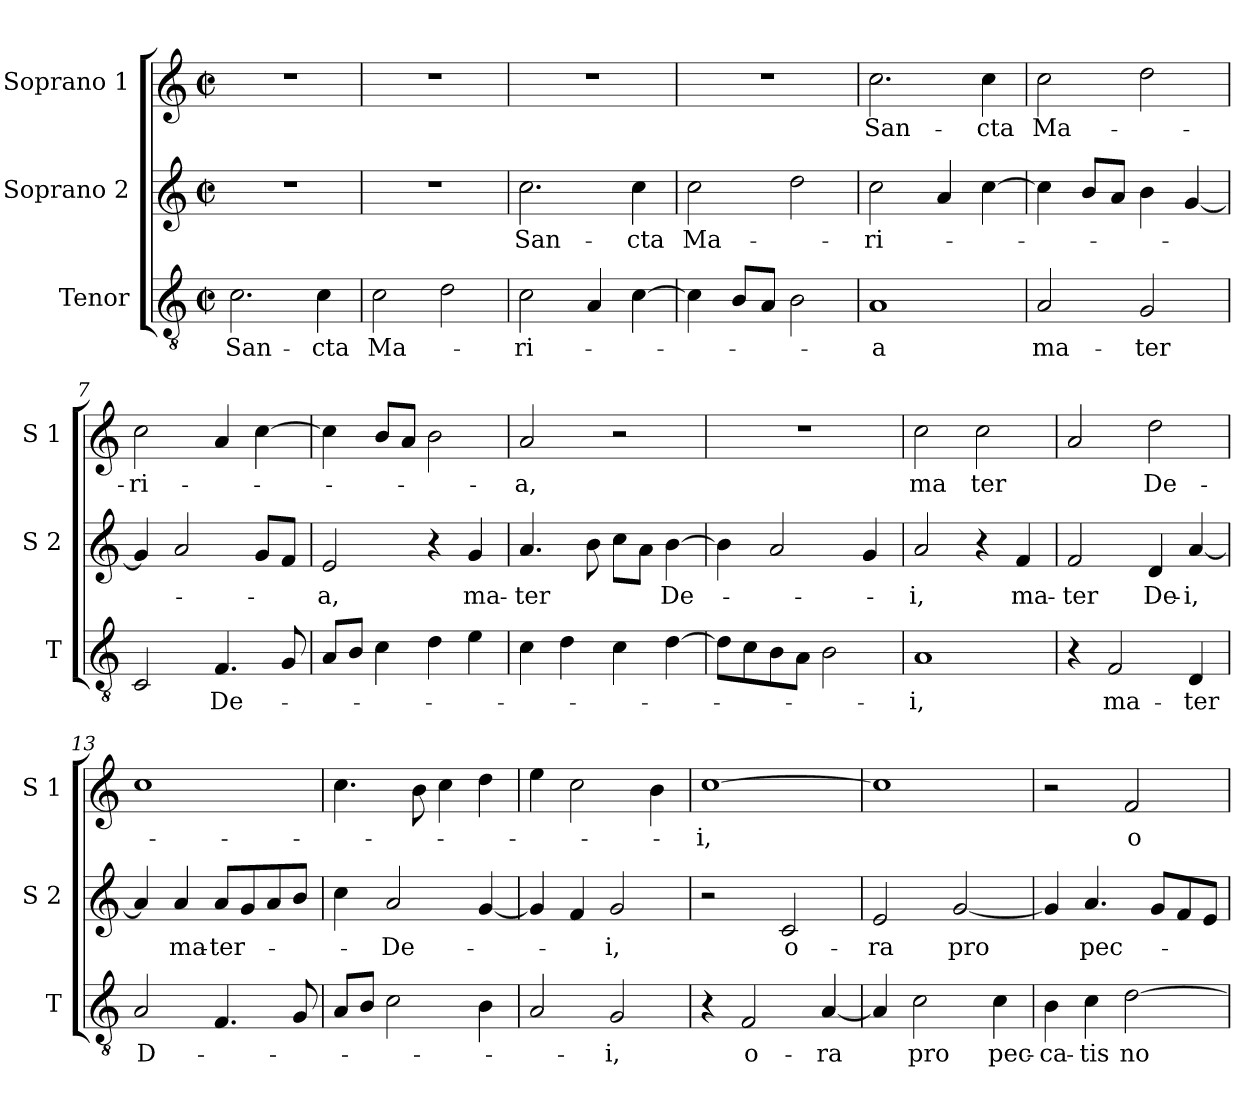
**kern	**text	**kern	**text	**kern	**text
*part3	*part3	*part2	*part2	*part1	*part1
*staff3	*staff3	*staff2	*staff2	*staff1	*staff1
*I"Tenor	*	*I"Soprano 2	*	*I"Soprano 1	*
*I'T	*	*I'S 2	*	*I'S 1	*
*clefGv2	*	*clefG2	*	*clefG2	*
*k[]	*	*k[]	*	*k[]	*
*C:	*	*C:	*	*C:	*
*M2/2	*	*M2/2	*	*M2/2	*
*met(c|)	*	*met(c|)	*	*met(c|)	*
=1	=1	=1	=1	=1	=1
!	!LO:LY:b	!	!	!	!
2.c\	San-	1r	.	1r	.
!	!LO:LY:b	!	!	!	!
4c\	-cta	.	.	.	.
=2	=2	=2	=2	=2	=2
!	!LO:LY:b	!	!	!	!
2c\	Ma-	1r	.	1r	.
2d\	.	.	.	.	.
=3	=3	=3	=3	=3	=3
!	!LO:LY:b	!	!LO:LY:b	!	!
2c\	-ri-	2.cc\	San-	1r	.
4A/	.	.	.	.	.
!	!	!	!LO:LY:b	!	!
[4c\	.	4cc\	-cta	.	.
=4	=4	=4	=4	=4	=4
!	!	!	!LO:LY:b	!	!
4c\]	.	2cc\	Ma-	1r	.
8B/L	.	.	.	.	.
8A/J	.	.	.	.	.
2B\	.	2dd\	.	.	.
=5	=5	=5	=5	=5	=5
!	!LO:LY:b	!	!LO:LY:b	!	!LO:LY:b
1A	-a	2cc\	-ri-	2.cc\	San-
.	.	4a/	.	.	.
!	!	!	!	!	!LO:LY:b
.	.	[4cc\	.	4cc\	-cta
!!LO:LB:g=z
=6	=6	=6	=6	=6	=6
!	!LO:LY:b	!	!	!	!LO:LY:b
2A/	ma-	4cc\]	.	2cc\	Ma-
.	.	8b/L	.	.	.
.	.	8a/J	.	.	.
!	!LO:LY:b	!	!	!	!
2G/	-ter	4b\	.	2dd\	.
.	.	[4g/	.	.	.
=7	=7	=7	=7	=7	=7
!	!	!	!	!	!LO:LY:b
2C/	.	4g/]	.	2cc\	-ri-
.	.	2a/	.	.	.
!	!LO:LY:b	!	!	!	!
4.F/	De-	.	.	4a/	.
.	.	8g/L	.	[4cc\	.
8G/	.	8f/J	.	.	.
=8	=8	=8	=8	=8	=8
!	!	!	!LO:LY:b	!	!
8A/L	.	2e/	-a,	4cc\]	.
8B/J	.	.	.	.	.
4c\	.	.	.	8b/L	.
.	.	.	.	8a/J	.
4d\	.	4r	.	2b\	.
!	!	!	!LO:LY:b	!	!
4e\	.	4g/	ma-	.	.
=9	=9	=9	=9	=9	=9
!	!	!	!LO:LY:b	!	!LO:LY:b
4c\	.	4.a/	-ter	2a/	-a,
4d\	.	.	.	.	.
.	.	8b\	.	.	.
4c\	.	8cc\L	.	2r	.
.	.	8a\J	.	.	.
!	!	!	!LO:LY:b	!	!
[4d\	.	[4b\	De-	.	.
=10	=10	=10	=10	=10	=10
8d\L]	.	4b\]	.	1r	.
8c\	.	.	.	.	.
8B\	.	2a/	.	.	.
8A\J	.	.	.	.	.
2B\	.	.	.	.	.
.	.	4g/	.	.	.
!!LO:LB:g=z
=11	=11	=11	=11	=11	=11
!	!LO:LY:b	!	!LO:LY:b	!	!LO:LY:b
1A	-i,	2a/	-i,	2cc\	ma
!	!	!	!	!	!LO:LY:b
.	.	4r	.	2cc\	ter
!	!	!	!LO:LY:b	!	!
.	.	4f/	ma-	.	.
=12	=12	=12	=12	=12	=12
!	!	!	!LO:LY:b	!	!
4r	.	2f/	-ter	2a/	.
!	!LO:LY:b	!	!	!	!
2F/	ma-	.	.	.	.
!	!	!	!LO:LY:b	!	!LO:LY:b
.	.	4d/	De-	2dd\	De-
!	!LO:LY:b	!	!LO:LY:b	!	!
4D/	-ter	[4a/	-i,	.	.
=13	=13	=13	=13	=13	=13
!	!LO:LY:b	!	!	!	!
2A/	D-	4a/]	.	1cc	.
!	!	!	!LO:LY:b	!	!
.	.	4a/	ma-	.	.
!	!	!	!LO:LY:b	!	!
4.F/	.	8a/L	-ter-	.	.
.	.	8g/	.	.	.
.	.	8a/	.	.	.
8G/	.	8b/J	.	.	.
=14	=14	=14	=14	=14	=14
8A/L	.	4cc\	.	4.cc\	.
8B/J	.	.	.	.	.
!	!	!	!LO:LY:b	!	!
2c\	.	2a/	-De-	.	.
.	.	.	.	8b\	.
.	.	.	.	4cc\	.
4B\	.	[4g/	.	4dd\	.
=15	=15	=15	=15	=15	=15
2A/	.	4g/]	.	4ee\	.
.	.	4f/	.	2cc\	.
!	!LO:LY:b	!	!LO:LY:b	!	!
2G/	-i,	2g/	-i,	.	.
.	.	.	.	4b\	.
!!LO:PB:g=z
=16	=16	=16	=16	=16	=16
!	!	!	!	!	!LO:LY:b
4r	.	2r	.	[1cc	-i,
!	!LO:LY:b	!	!	!	!
2F/	o-	.	.	.	.
!	!	!	!LO:LY:b	!	!
.	.	2c/	o-	.	.
!	!LO:LY:b	!	!	!	!
[4A/	-ra	.	.	.	.
=17	=17	=17	=17	=17	=17
!	!	!	!LO:LY:b	!	!
4A/]	.	2e/	-ra	1cc]	.
!	!LO:LY:b	!	!	!	!
2c\	pro	.	.	.	.
!	!	!	!LO:LY:b	!	!
.	.	[2g/	pro	.	.
!	!LO:LY:b	!	!	!	!
4c\	pec-	.	.	.	.
=18	=18	=18	=18	=18	=18
!	!LO:LY:b	!	!	!	!
4B\	-ca-	4g/]	.	2r	.
!	!LO:LY:b	!	!LO:LY:b	!	!
4c\	-tis	4.a/	pec-	.	.
!	!LO:LY:b	!	!	!	!LO:LY:b
[2d\	no-	.	.	2f/	o-
.	.	8g/L	.	.	.
.	.	8f/	.	.	.
.	.	8e/J	.	.	.
=	=	=	=	=	=
*-	*-	*-	*-	*-	*-
